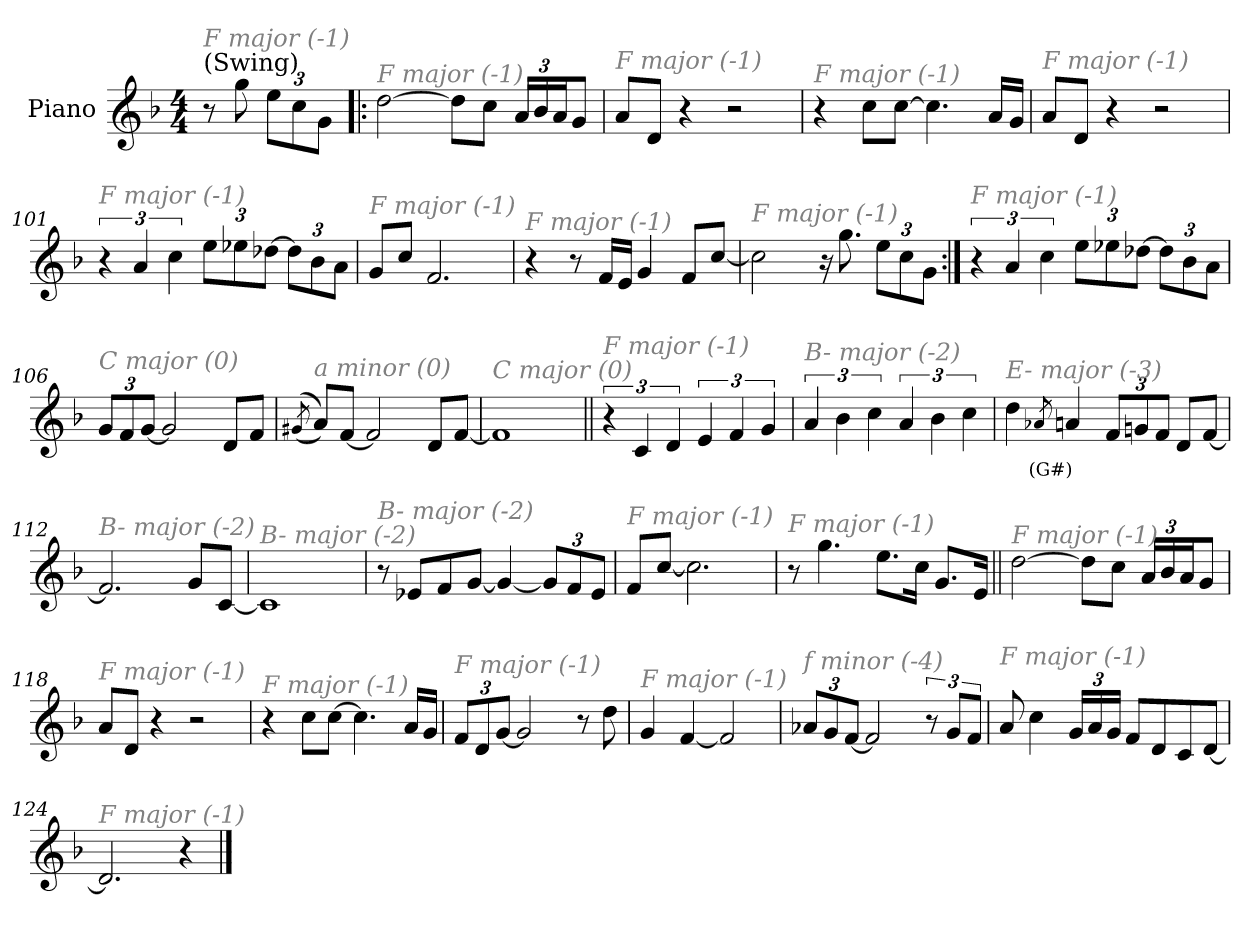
**kern	**text
*part1	*part1
*staff1	*staff1
*I"Piano	*
*I'Pno.	*
*clefG2	*
*k[b-]	*
*M4/4	*
*MM100	*
=1	=1
!LO:TX:a:t=(Swing)	!
!LO:TX:i:color=#808080:t=F major (-1)	!
8r	.
8gg\	.
*Xbrackettup	*
12ee\L	.
12cc\	.
12g\J	.
=97!|:	=97!|:
!LO:TX:i:color=#808080:t=F major (-1)	!
[2dd\	.
8dd\L]	.
8cc\J	.
24a/LL	.
24b-/	.
24a/J	.
8g/J	.
=98	=98
!LO:TX:i:color=#808080:t=F major (-1)	!
8a/L	.
8d/J	.
4r	.
2r	.
=99	=99
!LO:TX:i:color=#808080:t=F major (-1)	!
4r	.
8cc\L	.
[8cc\J	.
4.cc\]	.
16a/LL	.
16g/JJ	.
!!LO:LB:g=z
=100	=100
!LO:TX:i:color=#808080:t=F major (-1)	!
8a/L	.
8d/J	.
4r	.
2r	.
=101	=101
*brackettup	*
!LO:TX:i:color=#808080:t=F major (-1)	!
6r	.
6a/	.
6cc\	.
*Xbrackettup	*
12ee\L	.
12ee-X\	.
[12dd-X\J	.
12dd-\L]	.
12b-\	.
12a\J	.
=102	=102
!LO:TX:i:color=#808080:t=F major (-1)	!
8g/L	.
8cc/J	.
2.f/	.
=103	=103
!LO:TX:i:color=#808080:t=F major (-1)	!
4r	.
8r	.
16f/LL	.
16e/JJ	.
4g/	.
8f/L	.
[8cc/J	.
!!LO:LB:g=z
=104	=104
!LO:TX:i:color=#808080:t=F major (-1)	!
2cc\]	.
16r	.
8.gg\	.
12ee\L	.
12cc\	.
12g\J	.
=105:|!	=105:|!
*brackettup	*
!LO:TX:i:color=#808080:t=F major (-1)	!
6r	.
6a/	.
6cc\	.
*Xbrackettup	*
12ee\L	.
12ee-X\	.
[12dd-X\J	.
12dd-\L]	.
12b-\	.
12a\J	.
=106	=106
!LO:TX:i:color=#808080:t=C major (0)	!
12g/L	.
12f/	.
[12g/J	.
2g/]	.
8d/L	.
8f/J	.
=107	=107
(<(<8qg#X/	.
!LO:TX:i:color=#808080:t=a minor (0)	!
8a/L))	.
[8f/J	.
2f/]	.
8d/L	.
[8f/J	.
!!LO:LB:g=z
=108	=108
!LO:TX:i:color=#808080:t=C major (0)	!
1f]	.
=109||	=109||
*brackettup	*
!LO:TX:i:color=#808080:t=F major (-1)	!
6r	.
6c/	.
6d/	.
6e/	.
6f/	.
6g/	.
=110	=110
!LO:TX:i:color=#808080:t=B- major (-2)	!
6a/	.
6b-\	.
6cc\	.
6a/	.
6b-\	.
6cc\	.
=111	=111
!LO:TX:i:color=#808080:t=E- major (-3)	!
4dd\	.
8qa-Xi/	(G#)
4a/	.
*Xbrackettup	*
12f/L	.
12gn/	.
12f/J	.
8d/L	.
[8f/J	.
!!LO:LB:g=z
=112	=112
!LO:TX:i:color=#808080:t=B- major (-2)	!
2.f/]	.
8g/L	.
[8c/J	.
=113	=113
!LO:TX:i:color=#808080:t=B- major (-2)	!
1c]	.
=114	=114
!LO:TX:i:color=#808080:t=B- major (-2)	!
8r	.
8e-X/L	.
8f/	.
[8g/J	.
4g/_	.
12g/L]	.
12f/	.
12e-/J	.
=115	=115
!LO:TX:i:color=#808080:t=F major (-1)	!
8f/L	.
[8cc/J	.
2.cc\]	.
!!LO:LB:g=z
=116	=116
!LO:TX:i:color=#808080:t=F major (-1)	!
8r	.
4.gg\	.
8.ee\L	.
16cc\Jk	.
8.g/L	.
16e/Jk	.
=117||	=117||
!LO:TX:i:color=#808080:t=F major (-1)	!
[2dd\	.
8dd\L]	.
8cc\J	.
24a/LL	.
24b-/	.
24a/J	.
8g/J	.
=118	=118
!LO:TX:i:color=#808080:t=F major (-1)	!
8a/L	.
8d/J	.
4r	.
2r	.
=119	=119
!LO:TX:i:color=#808080:t=F major (-1)	!
4r	.
8cc\L	.
[8cc\J	.
4.cc\]	.
16a/LL	.
16g/JJ	.
!!LO:LB:g=z
=120	=120
!LO:TX:i:color=#808080:t=F major (-1)	!
12f/L	.
12d/	.
[12g/J	.
2g/]	.
8r	.
8dd\	.
=121	=121
!LO:TX:i:color=#808080:t=F major (-1)	!
4g/	.
[4f/	.
2f/]	.
=122	=122
!LO:TX:i:color=#808080:t=f minor (-4)	!
12a-X/L	.
12g/	.
[12f/J	.
2f/]	.
*brackettup	*
12r	.
12g/L	.
12f/J	.
=123	=123
!LO:TX:i:color=#808080:t=F major (-1)	!
8a/	.
4cc\	.
*Xbrackettup	*
24g/LL	.
24a/	.
24g/JJ	.
8f/L	.
8d/	.
8c/	.
[8d/J	.
=124	=124
!LO:TX:i:color=#808080:t=F major (-1)	!
2.d/]	.
4r	.
==	==
*-	*-
